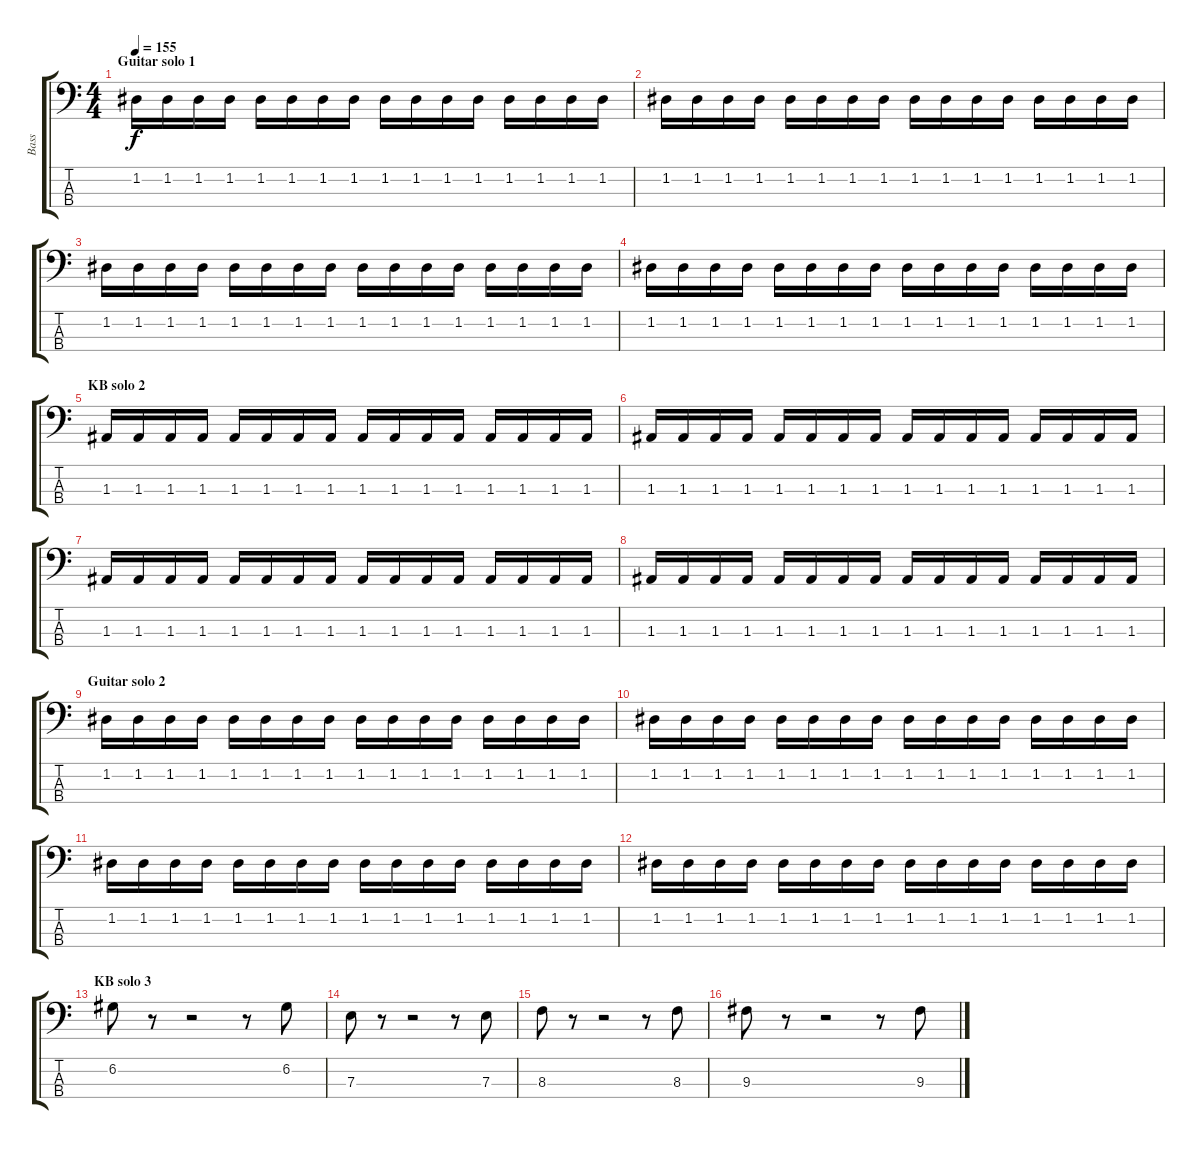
\track ("Bass" "Bass") {instrument electricbassfinger}
\staff {score tabs}
\tuning (G2 D2 A1 E1) {hide}
\ts (4 4)
\section ("" "Guitar solo 1")
\tempo 155
\clef f4
\ks c
1.2.16{dy f} 1.2.16 1.2.16 1.2.16 1.2.16 1.2.16 1.2.16 1.2.16 1.2.16 1.2.16 1.2.16 1.2.16 1.2.16 1.2.16 1.2.16 1.2.16 |
1.2.16 1.2.16 1.2.16 1.2.16 1.2.16 1.2.16 1.2.16 1.2.16 1.2.16 1.2.16 1.2.16 1.2.16 1.2.16 1.2.16 1.2.16 1.2.16 |
1.2.16 1.2.16 1.2.16 1.2.16 1.2.16 1.2.16 1.2.16 1.2.16 1.2.16 1.2.16 1.2.16 1.2.16 1.2.16 1.2.16 1.2.16 1.2.16 |
1.2.16 1.2.16 1.2.16 1.2.16 1.2.16 1.2.16 1.2.16 1.2.16 1.2.16 1.2.16 1.2.16 1.2.16 1.2.16 1.2.16 1.2.16 1.2.16 |
\section ("" "KB solo 2")
1.3.16 1.3.16 1.3.16 1.3.16 1.3.16 1.3.16 1.3.16 1.3.16 1.3.16 1.3.16 1.3.16 1.3.16 1.3.16 1.3.16 1.3.16 1.3.16 |
1.3.16 1.3.16 1.3.16 1.3.16 1.3.16 1.3.16 1.3.16 1.3.16 1.3.16 1.3.16 1.3.16 1.3.16 1.3.16 1.3.16 1.3.16 1.3.16 |
1.3.16 1.3.16 1.3.16 1.3.16 1.3.16 1.3.16 1.3.16 1.3.16 1.3.16 1.3.16 1.3.16 1.3.16 1.3.16 1.3.16 1.3.16 1.3.16 |
1.3.16 1.3.16 1.3.16 1.3.16 1.3.16 1.3.16 1.3.16 1.3.16 1.3.16 1.3.16 1.3.16 1.3.16 1.3.16 1.3.16 1.3.16 1.3.16 |
\section ("" "Guitar solo 2")
1.2.16 1.2.16 1.2.16 1.2.16 1.2.16 1.2.16 1.2.16 1.2.16 1.2.16 1.2.16 1.2.16 1.2.16 1.2.16 1.2.16 1.2.16 1.2.16 |
1.2.16 1.2.16 1.2.16 1.2.16 1.2.16 1.2.16 1.2.16 1.2.16 1.2.16 1.2.16 1.2.16 1.2.16 1.2.16 1.2.16 1.2.16 1.2.16 |
1.2.16 1.2.16 1.2.16 1.2.16 1.2.16 1.2.16 1.2.16 1.2.16 1.2.16 1.2.16 1.2.16 1.2.16 1.2.16 1.2.16 1.2.16 1.2.16 |
1.2.16 1.2.16 1.2.16 1.2.16 1.2.16 1.2.16 1.2.16 1.2.16 1.2.16 1.2.16 1.2.16 1.2.16 1.2.16 1.2.16 1.2.16 1.2.16 |
\section ("" "KB solo 3")
6.2.8 r.8 r.2 r.8 6.2.8 |
7.3.8 r.8 r.2 r.8 7.3.8 |
8.3.8 r.8 r.2 r.8 8.3.8 |
9.3.8 r.8 r.2 r.8 9.3.8
